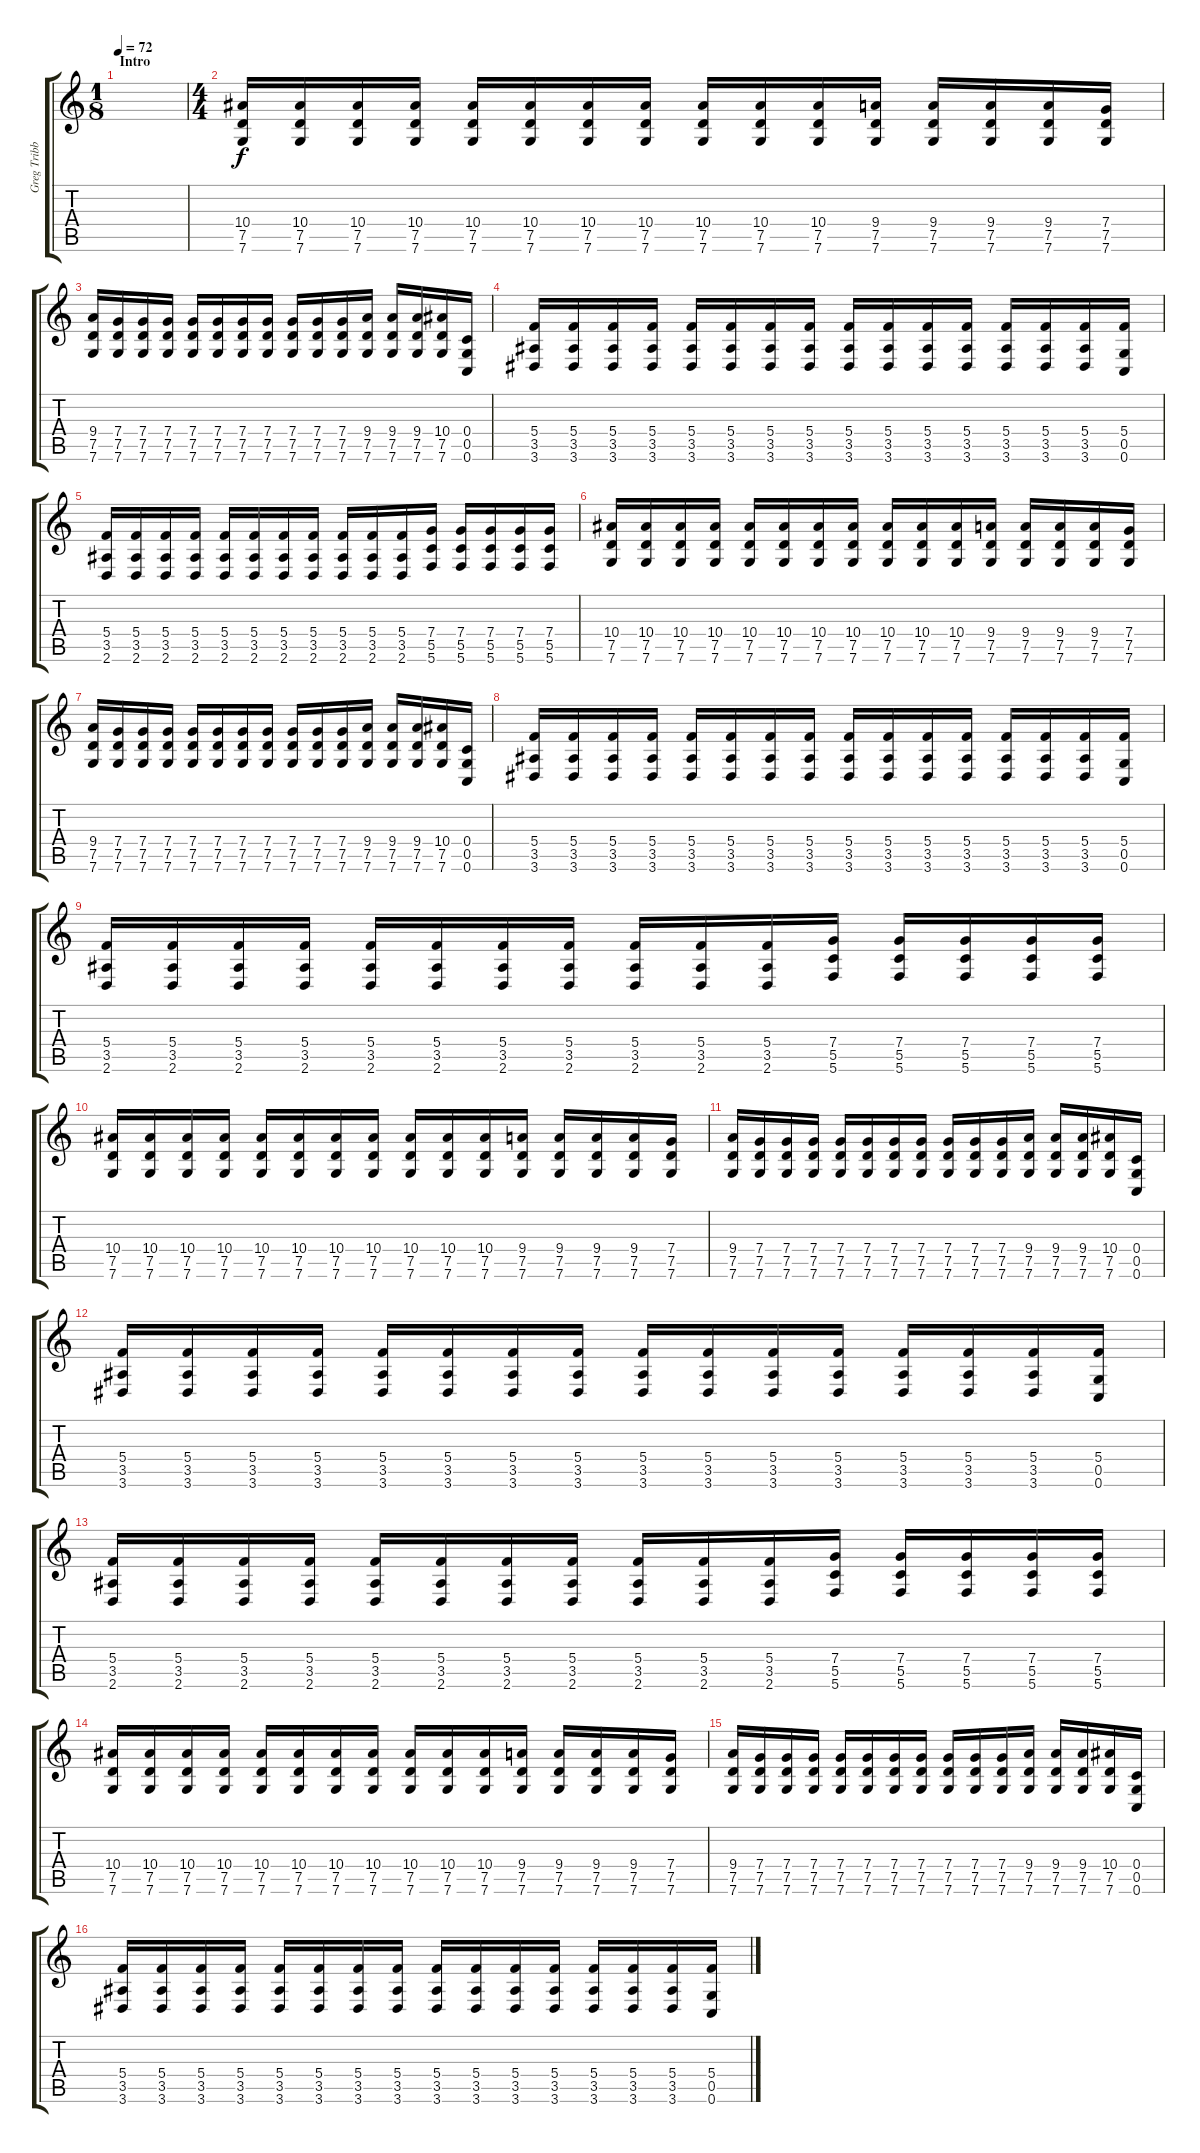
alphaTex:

\track ("Greg Tribbett \"Güüg\" (Main Guitar)" "Greg Tribb") {instrument distortionguitar}
\staff {score tabs}
\tuning (D4 A3 F3 C3 G2 C2) {hide}
\ts (1 8)
\section ("" "Intro")
\tempo 72
\clef g2
\ks c
|
\ts (4 4)
(10.4 7.5 7.6).16{instrument electricguitarjazz} (10.4 7.5 7.6).16 (10.4 7.5 7.6).16 (10.4 7.5 7.6).16 (10.4 7.5 7.6).16 (10.4 7.5 7.6).16 (10.4 7.5 7.6).16 (10.4 7.5 7.6).16 (10.4 7.5 7.6).16 (10.4 7.5 7.6).16 (10.4 7.5 7.6).16 (9.4 7.5 7.6).16 (9.4 7.5 7.6).16 (9.4 7.5 7.6).16 (9.4 7.5 7.6).16 (7.4 7.5 7.6).16 |
(9.4 7.5 7.6).16 (7.4 7.5 7.6).16 (7.4 7.5 7.6).16 (7.4 7.5 7.6).16 (7.4 7.5 7.6).16 (7.4 7.5 7.6).16 (7.4 7.5 7.6).16 (7.4 7.5 7.6).16 (7.4 7.5 7.6).16 (7.4 7.5 7.6).16 (7.4 7.5 7.6).16 (9.4 7.5 7.6).16 (9.4 7.5 7.6).16 (9.4 7.5 7.6).16 (10.4 7.5 7.6).16 (0.4 0.5 0.6).16 |
(5.4 3.5 3.6).16 (5.4 3.5 3.6).16 (5.4 3.5 3.6).16 (5.4 3.5 3.6).16 (5.4 3.5 3.6).16 (5.4 3.5 3.6).16 (5.4 3.5 3.6).16 (5.4 3.5 3.6).16 (5.4 3.5 3.6).16 (5.4 3.5 3.6).16 (5.4 3.5 3.6).16 (5.4 3.5 3.6).16 (5.4 3.5 3.6).16 (5.4 3.5 3.6).16 (5.4 3.5 3.6).16 (5.4 0.5 0.6).16 |
(5.4 3.5 2.6).16 (5.4 3.5 2.6).16 (5.4 3.5 2.6).16 (5.4 3.5 2.6).16 (5.4 3.5 2.6).16 (5.4 3.5 2.6).16 (5.4 3.5 2.6).16 (5.4 3.5 2.6).16 (5.4 3.5 2.6).16 (5.4 3.5 2.6).16 (5.4 3.5 2.6).16 (7.4 5.5 5.6).16 (7.4 5.5 5.6).16 (7.4 5.5 5.6).16 (7.4 5.5 5.6).16 (7.4 5.5 5.6).16 |
(10.4 7.5 7.6).16{instrument electricguitarjazz} (10.4 7.5 7.6).16 (10.4 7.5 7.6).16 (10.4 7.5 7.6).16 (10.4 7.5 7.6).16 (10.4 7.5 7.6).16 (10.4 7.5 7.6).16 (10.4 7.5 7.6).16 (10.4 7.5 7.6).16 (10.4 7.5 7.6).16 (10.4 7.5 7.6).16 (9.4 7.5 7.6).16 (9.4 7.5 7.6).16 (9.4 7.5 7.6).16 (9.4 7.5 7.6).16 (7.4 7.5 7.6).16 |
(9.4 7.5 7.6).16 (7.4 7.5 7.6).16 (7.4 7.5 7.6).16 (7.4 7.5 7.6).16 (7.4 7.5 7.6).16 (7.4 7.5 7.6).16 (7.4 7.5 7.6).16 (7.4 7.5 7.6).16 (7.4 7.5 7.6).16 (7.4 7.5 7.6).16 (7.4 7.5 7.6).16 (9.4 7.5 7.6).16 (9.4 7.5 7.6).16 (9.4 7.5 7.6).16 (10.4 7.5 7.6).16 (0.4 0.5 0.6).16 |
(5.4 3.5 3.6).16 (5.4 3.5 3.6).16 (5.4 3.5 3.6).16 (5.4 3.5 3.6).16 (5.4 3.5 3.6).16 (5.4 3.5 3.6).16 (5.4 3.5 3.6).16 (5.4 3.5 3.6).16 (5.4 3.5 3.6).16 (5.4 3.5 3.6).16 (5.4 3.5 3.6).16 (5.4 3.5 3.6).16 (5.4 3.5 3.6).16 (5.4 3.5 3.6).16 (5.4 3.5 3.6).16 (5.4 0.5 0.6).16 |
(5.4 3.5 2.6).16 (5.4 3.5 2.6).16 (5.4 3.5 2.6).16 (5.4 3.5 2.6).16 (5.4 3.5 2.6).16 (5.4 3.5 2.6).16 (5.4 3.5 2.6).16 (5.4 3.5 2.6).16 (5.4 3.5 2.6).16 (5.4 3.5 2.6).16 (5.4 3.5 2.6).16 (7.4 5.5 5.6).16 (7.4 5.5 5.6).16 (7.4 5.5 5.6).16 (7.4 5.5 5.6).16 (7.4 5.5 5.6).16 |
(10.4 7.5 7.6).16{instrument electricguitarjazz} (10.4 7.5 7.6).16 (10.4 7.5 7.6).16 (10.4 7.5 7.6).16 (10.4 7.5 7.6).16 (10.4 7.5 7.6).16 (10.4 7.5 7.6).16 (10.4 7.5 7.6).16 (10.4 7.5 7.6).16 (10.4 7.5 7.6).16 (10.4 7.5 7.6).16 (9.4 7.5 7.6).16 (9.4 7.5 7.6).16 (9.4 7.5 7.6).16 (9.4 7.5 7.6).16 (7.4 7.5 7.6).16 |
(9.4 7.5 7.6).16 (7.4 7.5 7.6).16 (7.4 7.5 7.6).16 (7.4 7.5 7.6).16 (7.4 7.5 7.6).16 (7.4 7.5 7.6).16 (7.4 7.5 7.6).16 (7.4 7.5 7.6).16 (7.4 7.5 7.6).16 (7.4 7.5 7.6).16 (7.4 7.5 7.6).16 (9.4 7.5 7.6).16 (9.4 7.5 7.6).16 (9.4 7.5 7.6).16 (10.4 7.5 7.6).16 (0.4 0.5 0.6).16 |
(5.4 3.5 3.6).16 (5.4 3.5 3.6).16 (5.4 3.5 3.6).16 (5.4 3.5 3.6).16 (5.4 3.5 3.6).16 (5.4 3.5 3.6).16 (5.4 3.5 3.6).16 (5.4 3.5 3.6).16 (5.4 3.5 3.6).16 (5.4 3.5 3.6).16 (5.4 3.5 3.6).16 (5.4 3.5 3.6).16 (5.4 3.5 3.6).16 (5.4 3.5 3.6).16 (5.4 3.5 3.6).16 (5.4 0.5 0.6).16 |
(5.4 3.5 2.6).16 (5.4 3.5 2.6).16 (5.4 3.5 2.6).16 (5.4 3.5 2.6).16 (5.4 3.5 2.6).16 (5.4 3.5 2.6).16 (5.4 3.5 2.6).16 (5.4 3.5 2.6).16 (5.4 3.5 2.6).16 (5.4 3.5 2.6).16 (5.4 3.5 2.6).16 (7.4 5.5 5.6).16 (7.4 5.5 5.6).16 (7.4 5.5 5.6).16 (7.4 5.5 5.6).16 (7.4 5.5 5.6).16 |
(10.4 7.5 7.6).16{instrument electricguitarjazz} (10.4 7.5 7.6).16 (10.4 7.5 7.6).16 (10.4 7.5 7.6).16 (10.4 7.5 7.6).16 (10.4 7.5 7.6).16 (10.4 7.5 7.6).16 (10.4 7.5 7.6).16 (10.4 7.5 7.6).16 (10.4 7.5 7.6).16 (10.4 7.5 7.6).16 (9.4 7.5 7.6).16 (9.4 7.5 7.6).16 (9.4 7.5 7.6).16 (9.4 7.5 7.6).16 (7.4 7.5 7.6).16 |
(9.4 7.5 7.6).16 (7.4 7.5 7.6).16 (7.4 7.5 7.6).16 (7.4 7.5 7.6).16 (7.4 7.5 7.6).16 (7.4 7.5 7.6).16 (7.4 7.5 7.6).16 (7.4 7.5 7.6).16 (7.4 7.5 7.6).16 (7.4 7.5 7.6).16 (7.4 7.5 7.6).16 (9.4 7.5 7.6).16 (9.4 7.5 7.6).16 (9.4 7.5 7.6).16 (10.4 7.5 7.6).16 (0.4 0.5 0.6).16 |
(5.4 3.5 3.6).16 (5.4 3.5 3.6).16 (5.4 3.5 3.6).16 (5.4 3.5 3.6).16 (5.4 3.5 3.6).16 (5.4 3.5 3.6).16 (5.4 3.5 3.6).16 (5.4 3.5 3.6).16 (5.4 3.5 3.6).16 (5.4 3.5 3.6).16 (5.4 3.5 3.6).16 (5.4 3.5 3.6).16 (5.4 3.5 3.6).16 (5.4 3.5 3.6).16 (5.4 3.5 3.6).16 (5.4 0.5 0.6).16
